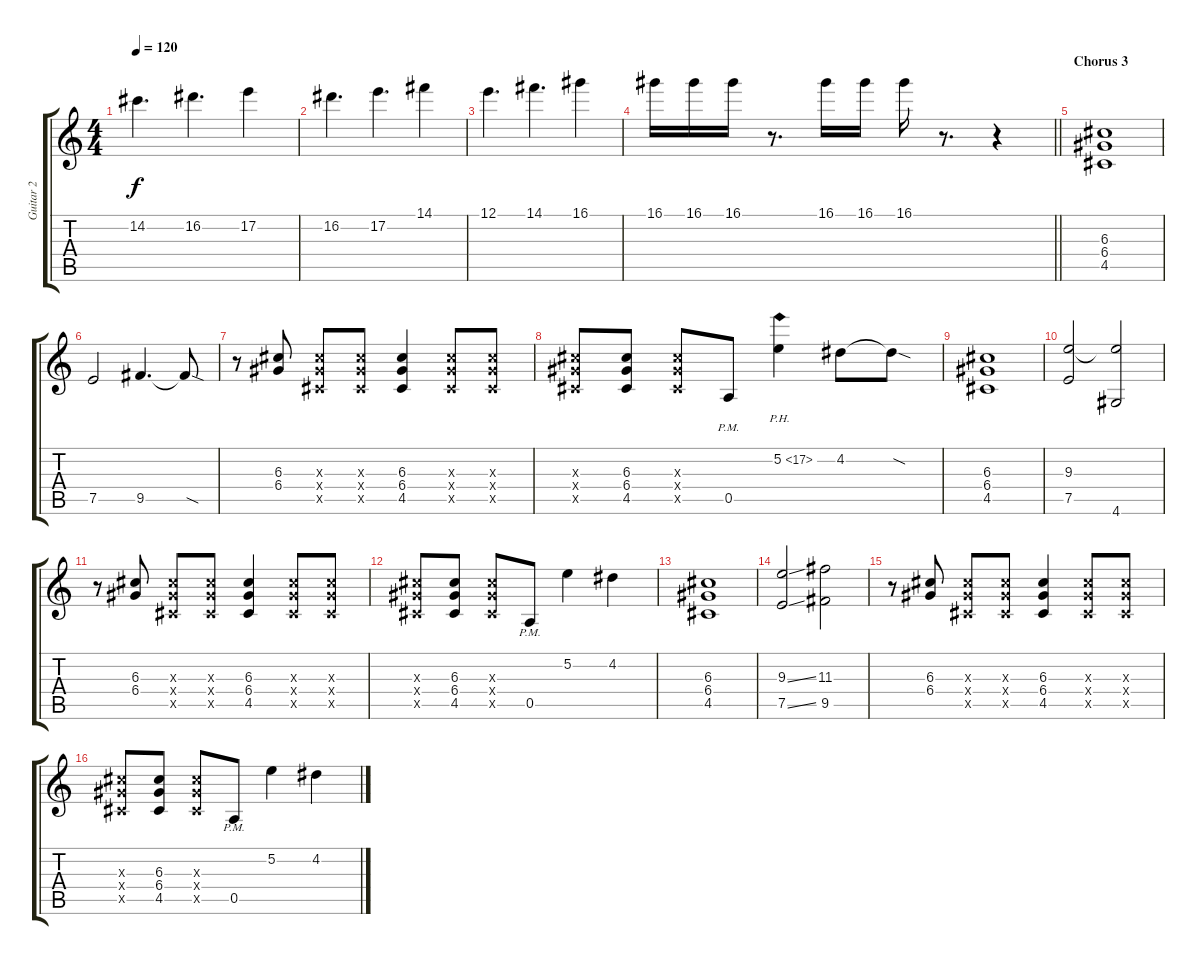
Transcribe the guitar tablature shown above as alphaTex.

\track ("Guitar 2" "Guitar 2") {instrument distortionguitar}
\staff {score tabs}
\tuning (E4 B3 G3 D3 A2 E2) {hide}
\ts (4 4)
\tempo 120
\clef g2
\ks c
14.2.4{d dy f} 16.2.4{d} 17.2.4 |
16.2.4{d} 17.2.4{d} 14.1.4 |
12.1.4{d} 14.1.4{d} 16.1.4 |
\barLineRight lightlight
16.1.16 16.1.16 16.1.16 r.8{d} 16.1.16 16.1.16 16.1.16 r.8{d} r.4 |
\section ("" "Chorus 3")
(6.3 6.4 4.5).1 |
7.5.2 9.5.4{d} 9.5{sod t}.8 |
r.8 (6.3 6.4).8 (6.3{x} 6.4{x} 4.5{x}).8 (6.3{x} 6.4{x} 4.5{x}).8 (6.3 6.4 4.5).4 (6.3{x} 6.4{x} 4.5{x}).8 (6.3{x} 6.4{x} 4.5{x}).8 |
(6.3{x} 6.4{x} 4.5{x}).8 (6.3 6.4 4.5).8 (6.3{x} 6.4{x} 4.5{x}).8 0.5{pm}.8 5.2{ph 12}.4 4.2.8 4.2{sod t}.8 |
(6.3 6.4 4.5).1 |
(9.3 7.5).2 (9.3{t} 4.6).2 |
r.8 (6.3 6.4).8 (6.3{x} 6.4{x} 4.5{x}).8 (6.3{x} 6.4{x} 4.5{x}).8 (6.3 6.4 4.5).4 (6.3{x} 6.4{x} 4.5{x}).8 (6.3{x} 6.4{x} 4.5{x}).8 |
(6.3{x} 6.4{x} 4.5{x}).8 (6.3 6.4 4.5).8 (6.3{x} 6.4{x} 4.5{x}).8 0.5{pm}.8 5.2.4 4.2.4 |
(6.3 6.4 4.5).1 |
(9.3{ss} 7.5{ss}).2 (11.3 9.5).2 |
r.8 (6.3 6.4).8 (6.3{x} 6.4{x} 4.5{x}).8 (6.3{x} 6.4{x} 4.5{x}).8 (6.3 6.4 4.5).4 (6.3{x} 6.4{x} 4.5{x}).8 (6.3{x} 6.4{x} 4.5{x}).8 |
(6.3{x} 6.4{x} 4.5{x}).8 (6.3 6.4 4.5).8 (6.3{x} 6.4{x} 4.5{x}).8 0.5{pm}.8 5.2.4 4.2.4
